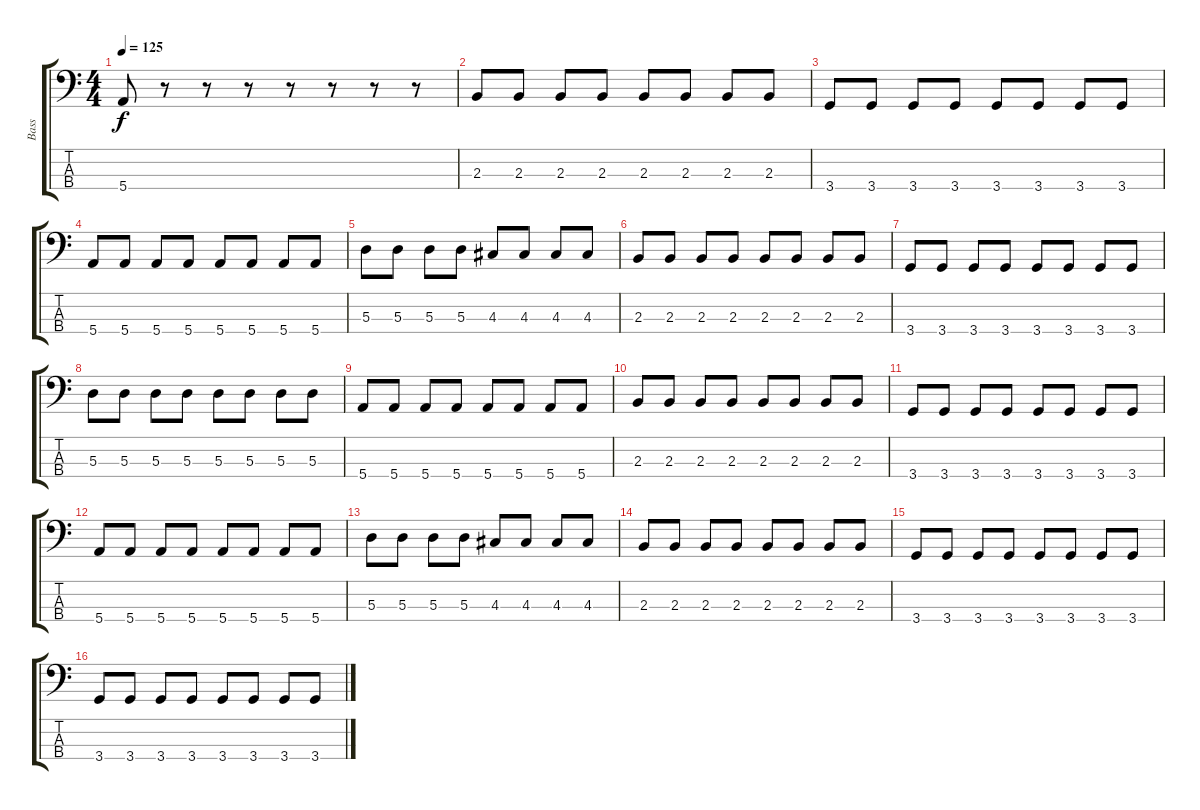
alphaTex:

\track ("Bass" "Bass") {instrument electricbassfinger}
\staff {score tabs}
\tuning (G2 D2 A1 E1) {hide}
\ts (4 4)
\tempo 125
\clef f4
\ks c
5.4.8{dy f} r.8 r.8 r.8 r.8 r.8 r.8 r.8 |
2.3.8 2.3.8 2.3.8 2.3.8 2.3.8 2.3.8 2.3.8 2.3.8 |
3.4.8 3.4.8 3.4.8 3.4.8 3.4.8 3.4.8 3.4.8 3.4.8 |
5.4.8 5.4.8 5.4.8 5.4.8 5.4.8 5.4.8 5.4.8 5.4.8 |
5.3.8 5.3.8 5.3.8 5.3.8 4.3.8 4.3.8 4.3.8 4.3.8 |
2.3.8 2.3.8 2.3.8 2.3.8 2.3.8 2.3.8 2.3.8 2.3.8 |
3.4.8 3.4.8 3.4.8 3.4.8 3.4.8 3.4.8 3.4.8 3.4.8 |
5.3.8 5.3.8 5.3.8 5.3.8 5.3.8 5.3.8 5.3.8 5.3.8 |
5.4.8 5.4.8 5.4.8 5.4.8 5.4.8 5.4.8 5.4.8 5.4.8 |
2.3.8 2.3.8 2.3.8 2.3.8 2.3.8 2.3.8 2.3.8 2.3.8 |
3.4.8 3.4.8 3.4.8 3.4.8 3.4.8 3.4.8 3.4.8 3.4.8 |
5.4.8 5.4.8 5.4.8 5.4.8 5.4.8 5.4.8 5.4.8 5.4.8 |
5.3.8 5.3.8 5.3.8 5.3.8 4.3.8 4.3.8 4.3.8 4.3.8 |
2.3.8 2.3.8 2.3.8 2.3.8 2.3.8 2.3.8 2.3.8 2.3.8 |
3.4.8 3.4.8 3.4.8 3.4.8 3.4.8 3.4.8 3.4.8 3.4.8 |
3.4.8 3.4.8 3.4.8 3.4.8 3.4.8 3.4.8 3.4.8 3.4.8
